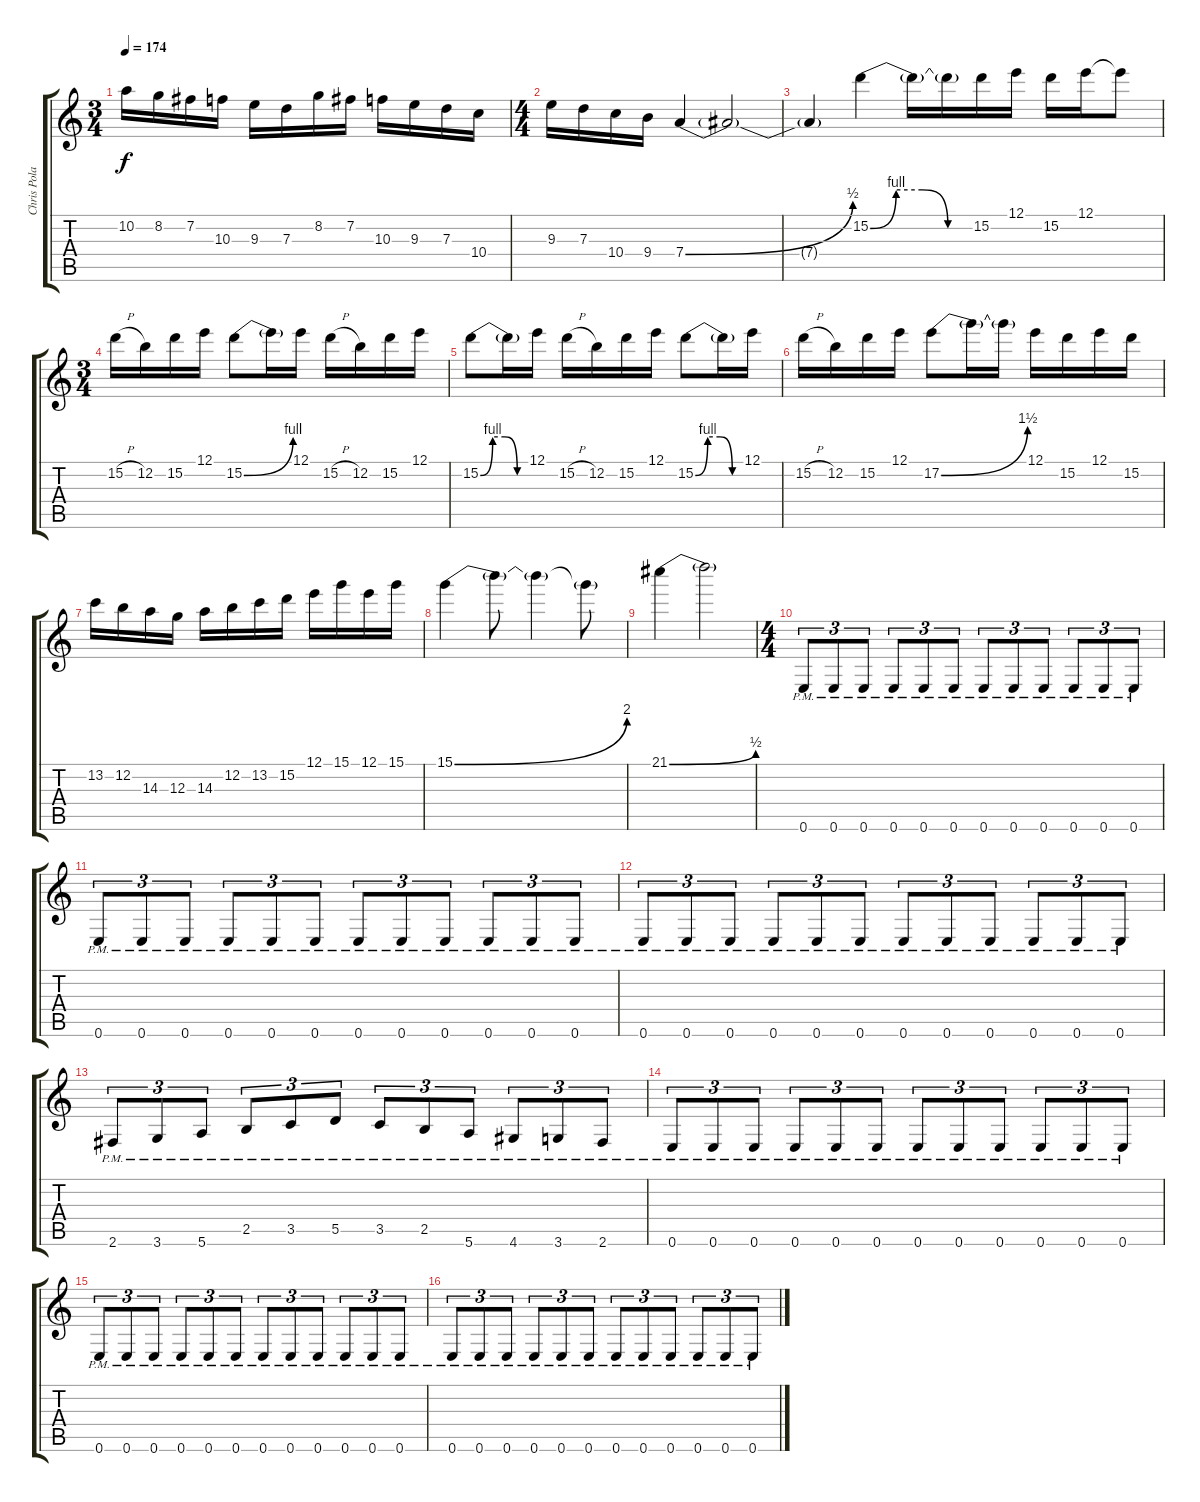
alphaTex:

\track ("Chris Poland" "Chris Pola") {instrument distortionguitar}
\staff {score tabs}
\tuning (E4 B3 G3 D3 A2 E2) {hide}
\ts (3 4)
\tempo 174
\clef g2
\ks c
10.2.16{dy f} 8.2.16 7.2.16 10.3.16 9.3.16 7.3.16 8.2.16 7.2.16 10.3.16 9.3.16 7.3.16 10.4.16 |
\ts (4 4)
9.3.16 7.3.16 10.4.16 9.4.16 7.4{be (bend 0 0 60 2)}.4 7.4{t}.2 |
7.4{t}.4 15.2{be (custom 0 0 15 4 30 4 45 0 60 0)}.4 15.2{t}.16 15.2{t}.16 15.2.16 12.1.16 15.2.16 12.1.16 12.1{t}.8 |
\ts (3 4)
15.2{h}.16 12.2.16 15.2.16 12.1.16 15.2{be (bend 0 0 60 4)}.8 15.2{t}.16 12.1.16 15.2{h}.16 12.2.16 15.2.16 12.1.16 |
15.2{be (custom 0 0 15 4 30 4 45 0 60 0)}.8 15.2{t}.16 12.1.16 15.2{h}.16 12.2.16 15.2.16 12.1.16 15.2{be (custom 0 0 15 4 30 4 45 0 60 0)}.8 15.2{t}.16 12.1.16 |
15.2{h}.16 12.2.16 15.2.16 12.1.16 17.2{be (bend 0 0 60 6)}.8 17.2{t}.16 17.2{t}.16 12.1.16 15.2.16 12.1.16 15.2.16 |
13.2.16 12.2.16 14.3.16 12.3.16 14.3.16 12.2.16 13.2.16 15.2.16 12.1.16 15.1.16 12.1.16 15.1.16 |
15.1{be (bend 0 0 60 8)}.4 15.1{t}.8 15.1{t}.4 15.1{t}.8 |
21.1{be (bend 0 0 60 2)}.4 21.1{t}.2 |
\ts (4 4)
0.6{pm}.8{tu (3 2)} 0.6{pm}.8{tu (3 2)} 0.6{pm}.8{tu (3 2)} 0.6{pm}.8{tu (3 2)} 0.6{pm}.8{tu (3 2)} 0.6{pm}.8{tu (3 2)} 0.6{pm}.8{tu (3 2)} 0.6{pm}.8{tu (3 2)} 0.6{pm}.8{tu (3 2)} 0.6{pm}.8{tu (3 2)} 0.6{pm}.8{tu (3 2)} 0.6{pm}.8{tu (3 2)} |
0.6{pm}.8{tu (3 2)} 0.6{pm}.8{tu (3 2)} 0.6{pm}.8{tu (3 2)} 0.6{pm}.8{tu (3 2)} 0.6{pm}.8{tu (3 2)} 0.6{pm}.8{tu (3 2)} 0.6{pm}.8{tu (3 2)} 0.6{pm}.8{tu (3 2)} 0.6{pm}.8{tu (3 2)} 0.6{pm}.8{tu (3 2)} 0.6{pm}.8{tu (3 2)} 0.6{pm}.8{tu (3 2)} |
0.6{pm}.8{tu (3 2)} 0.6{pm}.8{tu (3 2)} 0.6{pm}.8{tu (3 2)} 0.6{pm}.8{tu (3 2)} 0.6{pm}.8{tu (3 2)} 0.6{pm}.8{tu (3 2)} 0.6{pm}.8{tu (3 2)} 0.6{pm}.8{tu (3 2)} 0.6{pm}.8{tu (3 2)} 0.6{pm}.8{tu (3 2)} 0.6{pm}.8{tu (3 2)} 0.6{pm}.8{tu (3 2)} |
2.6{pm}.8{tu (3 2)} 3.6{pm}.8{tu (3 2)} 5.6{pm}.8{tu (3 2)} 2.5{pm}.8{tu (3 2)} 3.5{pm}.8{tu (3 2)} 5.5{pm}.8{tu (3 2)} 3.5{pm}.8{tu (3 2)} 2.5{pm}.8{tu (3 2)} 5.6{pm}.8{tu (3 2)} 4.6{pm}.8{tu (3 2)} 3.6{pm}.8{tu (3 2)} 2.6{pm}.8{tu (3 2)} |
0.6{pm}.8{tu (3 2)} 0.6{pm}.8{tu (3 2)} 0.6{pm}.8{tu (3 2)} 0.6{pm}.8{tu (3 2)} 0.6{pm}.8{tu (3 2)} 0.6{pm}.8{tu (3 2)} 0.6{pm}.8{tu (3 2)} 0.6{pm}.8{tu (3 2)} 0.6{pm}.8{tu (3 2)} 0.6{pm}.8{tu (3 2)} 0.6{pm}.8{tu (3 2)} 0.6{pm}.8{tu (3 2)} |
0.6{pm}.8{tu (3 2)} 0.6{pm}.8{tu (3 2)} 0.6{pm}.8{tu (3 2)} 0.6{pm}.8{tu (3 2)} 0.6{pm}.8{tu (3 2)} 0.6{pm}.8{tu (3 2)} 0.6{pm}.8{tu (3 2)} 0.6{pm}.8{tu (3 2)} 0.6{pm}.8{tu (3 2)} 0.6{pm}.8{tu (3 2)} 0.6{pm}.8{tu (3 2)} 0.6{pm}.8{tu (3 2)} |
0.6{pm}.8{tu (3 2)} 0.6{pm}.8{tu (3 2)} 0.6{pm}.8{tu (3 2)} 0.6{pm}.8{tu (3 2)} 0.6{pm}.8{tu (3 2)} 0.6{pm}.8{tu (3 2)} 0.6{pm}.8{tu (3 2)} 0.6{pm}.8{tu (3 2)} 0.6{pm}.8{tu (3 2)} 0.6{pm}.8{tu (3 2)} 0.6{pm}.8{tu (3 2)} 0.6{pm}.8{tu (3 2)}
